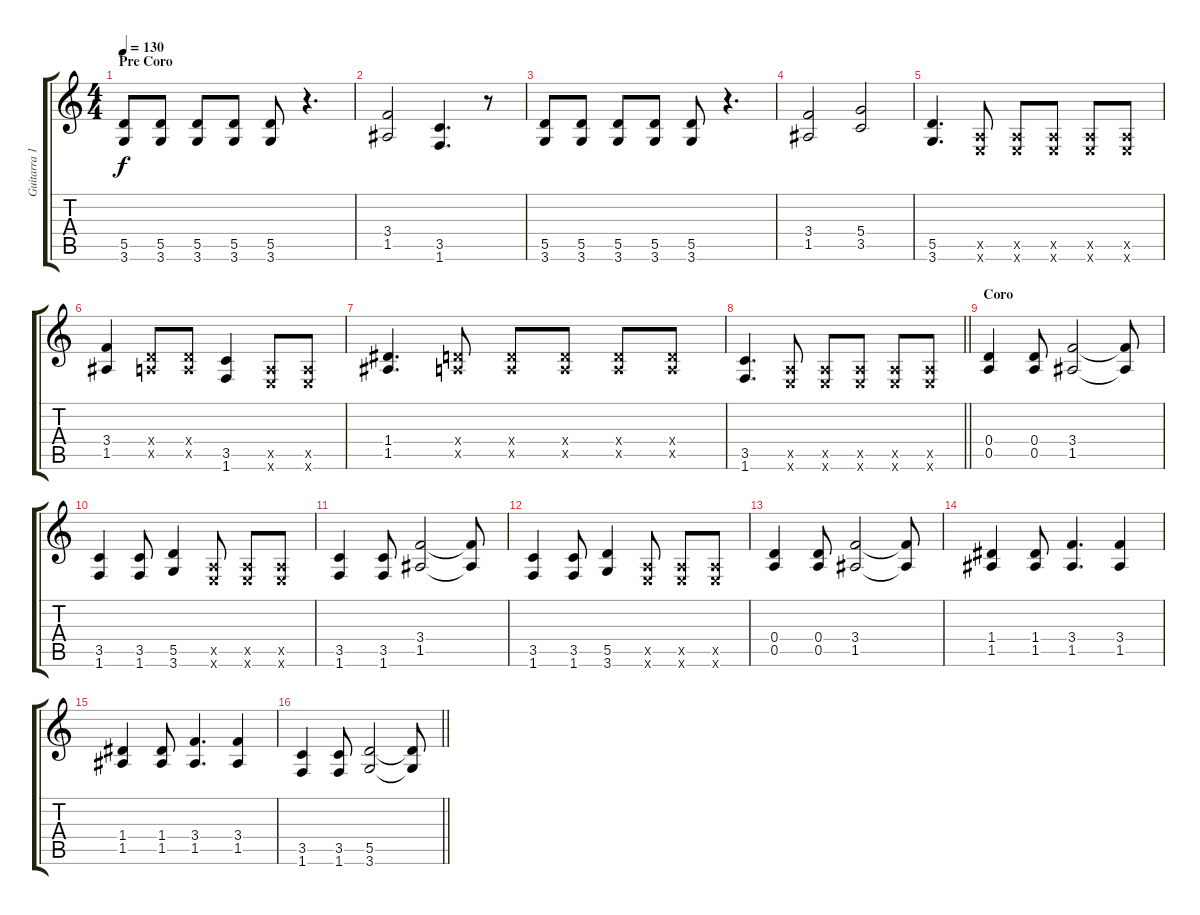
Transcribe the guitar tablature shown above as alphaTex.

\track ("Guitarra 1" "Guitarra 1") {instrument distortionguitar}
\staff {score tabs}
\tuning (E4 B3 G3 D3 A2 E2) {hide}
\ts (4 4)
\section ("" "Pre Coro")
\tempo 130
\clef g2
\ks c
(5.5 3.6).8{dy f} (5.5 3.6).8 (5.5 3.6).8 (5.5 3.6).8 (5.5 3.6).8 r.4{d} |
(3.4 1.5).2 (3.5 1.6).4{d} r.8 |
(5.5 3.6).8 (5.5 3.6).8 (5.5 3.6).8 (5.5 3.6).8 (5.5 3.6).8 r.4{d} |
(3.4 1.5).2 (5.4 3.5).2 |
(5.5 3.6).4{d} (0.5{x} 0.6{x}).8 (0.5{x} 0.6{x}).8 (0.5{x} 0.6{x}).8 (0.5{x} 0.6{x}).8 (0.5{x} 0.6{x}).8 |
(3.4 1.5).4 (0.4{x} 0.5{x}).8 (0.4{x} 0.5{x}).8 (3.5 1.6).4 (0.5{x} 0.6{x}).8 (0.5{x} 0.6{x}).8 |
(1.4 1.5).4{d} (0.4{x} 0.5{x}).8 (0.4{x} 0.5{x}).8 (0.4{x} 0.5{x}).8 (0.4{x} 0.5{x}).8 (0.4{x} 0.5{x}).8 |
\barLineRight lightlight
(3.5 1.6).4{d} (0.5{x} 0.6{x}).8 (0.5{x} 0.6{x}).8 (0.5{x} 0.6{x}).8 (0.5{x} 0.6{x}).8 (0.5{x} 0.6{x}).8 |
\section ("" "Coro")
(0.4 0.5).4 (0.4 0.5).8 (3.4 1.5).2 (3.4{t} 1.5{t}).8 |
(3.5 1.6).4 (3.5 1.6).8 (5.5 3.6).4 (0.5{x} 0.6{x}).8 (0.5{x} 0.6{x}).8 (0.5{x} 0.6{x}).8 |
(3.5 1.6).4 (3.5 1.6).8 (3.4 1.5).2 (3.4{t} 1.5{t}).8 |
(3.5 1.6).4 (3.5 1.6).8 (5.5 3.6).4 (0.5{x} 0.6{x}).8 (0.5{x} 0.6{x}).8 (0.5{x} 0.6{x}).8 |
(0.4 0.5).4 (0.4 0.5).8 (3.4 1.5).2 (3.4{t} 1.5{t}).8 |
(1.4 1.5).4 (1.4 1.5).8 (3.4 1.5).4{d} (3.4 1.5).4 |
(1.4 1.5).4 (1.4 1.5).8 (3.4 1.5).4{d} (3.4 1.5).4 |
\barLineRight lightlight
(3.5 1.6).4 (3.5 1.6).8 (5.5 3.6).2 (5.5{t} 3.6{t}).8
